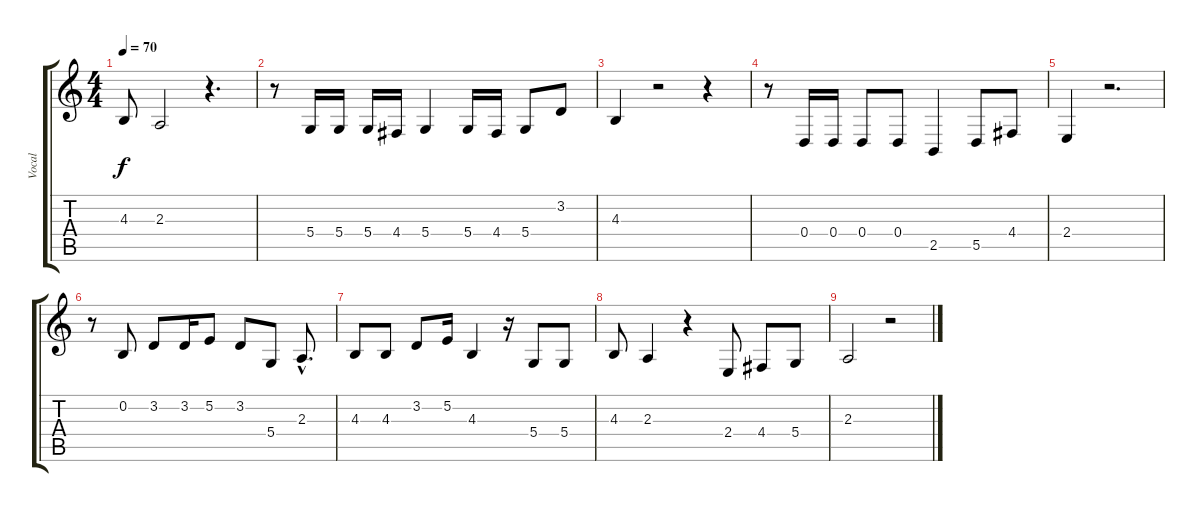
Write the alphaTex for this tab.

\track ("Vocal" "Vocal") {instrument viola}
\staff {score tabs}
\tuning (E4 B3 G3 D3 A2 E2) {hide}
\ts (4 4)
\tempo 70
\clef g2
\ks c
4.3.8{dy f} 2.3.2 r.4{d} |
r.8 5.4.16 5.4.16 5.4.16 4.4.16 5.4.4 5.4.16 4.4.16 5.4.8 3.2.8 |
4.3.4 r.2 r.4 |
r.8 0.4.16 0.4.16 0.4.8 0.4.8 2.5.4 5.5.8 4.4.8 |
2.4.4 r.2{d} |
r.8 0.2.8 3.2.8 3.2.16 5.2.8 3.2.8 5.4.8 2.3{hac}.8{d} |
4.3.8 4.3.8 3.2.8 5.2.16 4.3.4 r.16 5.4.8 5.4.8 |
4.3.8 2.3.4 r.4 2.4.8 4.4.8 5.4.8 |
2.3.2 r.2
